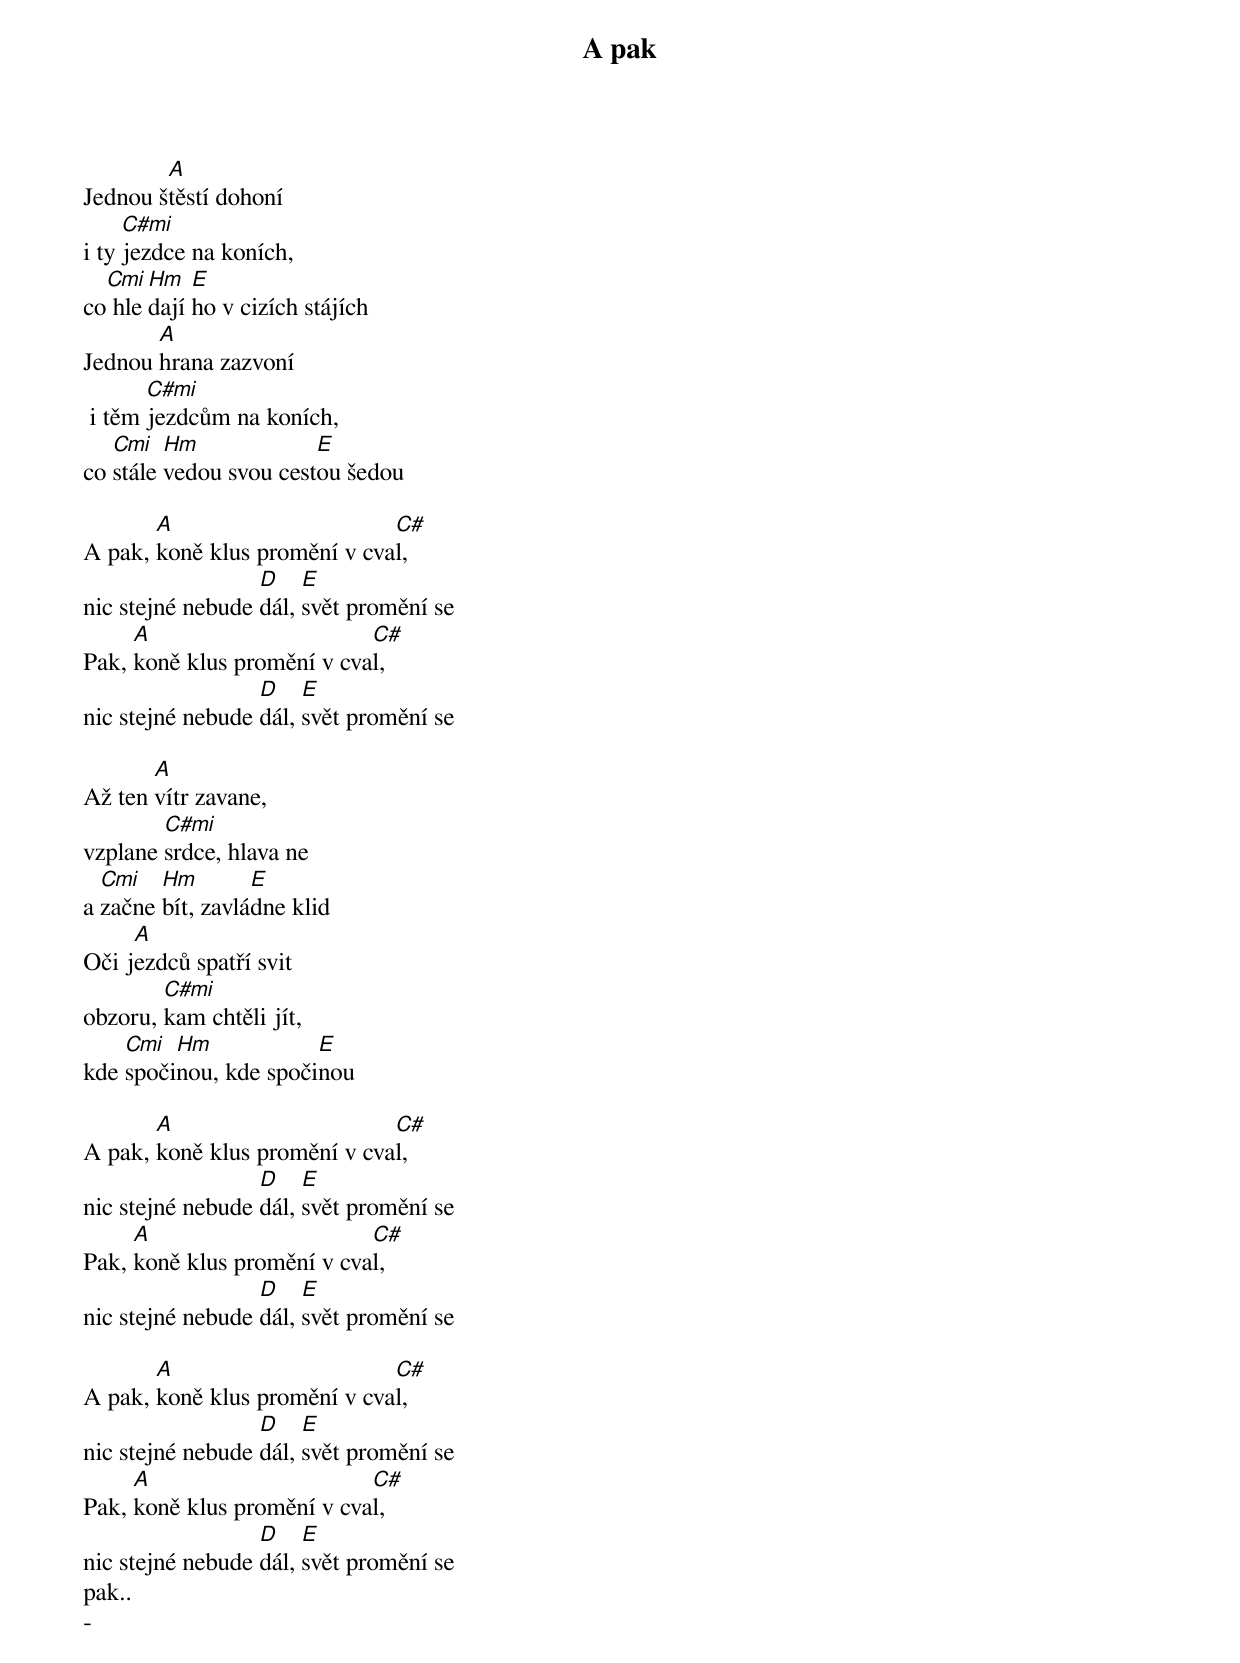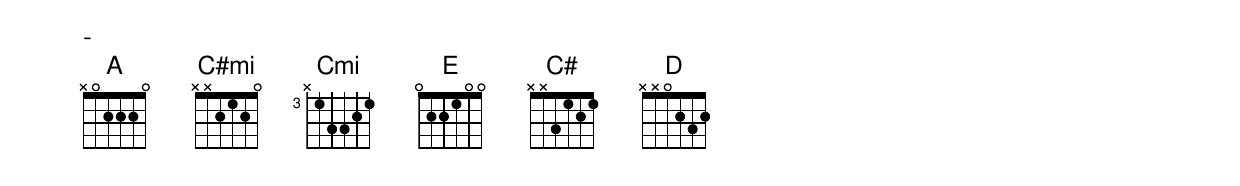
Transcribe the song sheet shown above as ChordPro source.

{title: A pak}
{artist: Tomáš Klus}

Jednou š[A]těstí dohoní
i ty [C#mi]jezdce na koních,
co[Cmi] hle[Hm]dají [E]ho v cizích stájích
Jednou [A]hrana zazvoní
 i těm [C#mi]jezdcům na koních,
co [Cmi]stále [Hm]vedou svou cest[E]ou šedou

A pak, [A]koně klus promění v cva[C#]l,
nic stejné nebude [D]dál, [E]svět promění se
Pak, [A]koně klus promění v cva[C#]l,
nic stejné nebude [D]dál, [E]svět promění se

Až ten [A]vítr zavane,
vzplane [C#mi]srdce, hlava ne
a [Cmi]začne [Hm]bít, zavlá[E]dne klid
Oči j[A]ezdců spatří svit
obzoru, [C#mi]kam chtěli jít,
kde [Cmi]spoči[Hm]nou, kde spoči[E]nou

A pak, [A]koně klus promění v cva[C#]l,
nic stejné nebude [D]dál, [E]svět promění se
Pak, [A]koně klus promění v cva[C#]l,
nic stejné nebude [D]dál, [E]svět promění se

A pak, [A]koně klus promění v cva[C#]l,
nic stejné nebude [D]dál, [E]svět promění se
Pak, [A]koně klus promění v cva[C#]l,
nic stejné nebude [D]dál, [E]svět promění se
pak..
-
-
